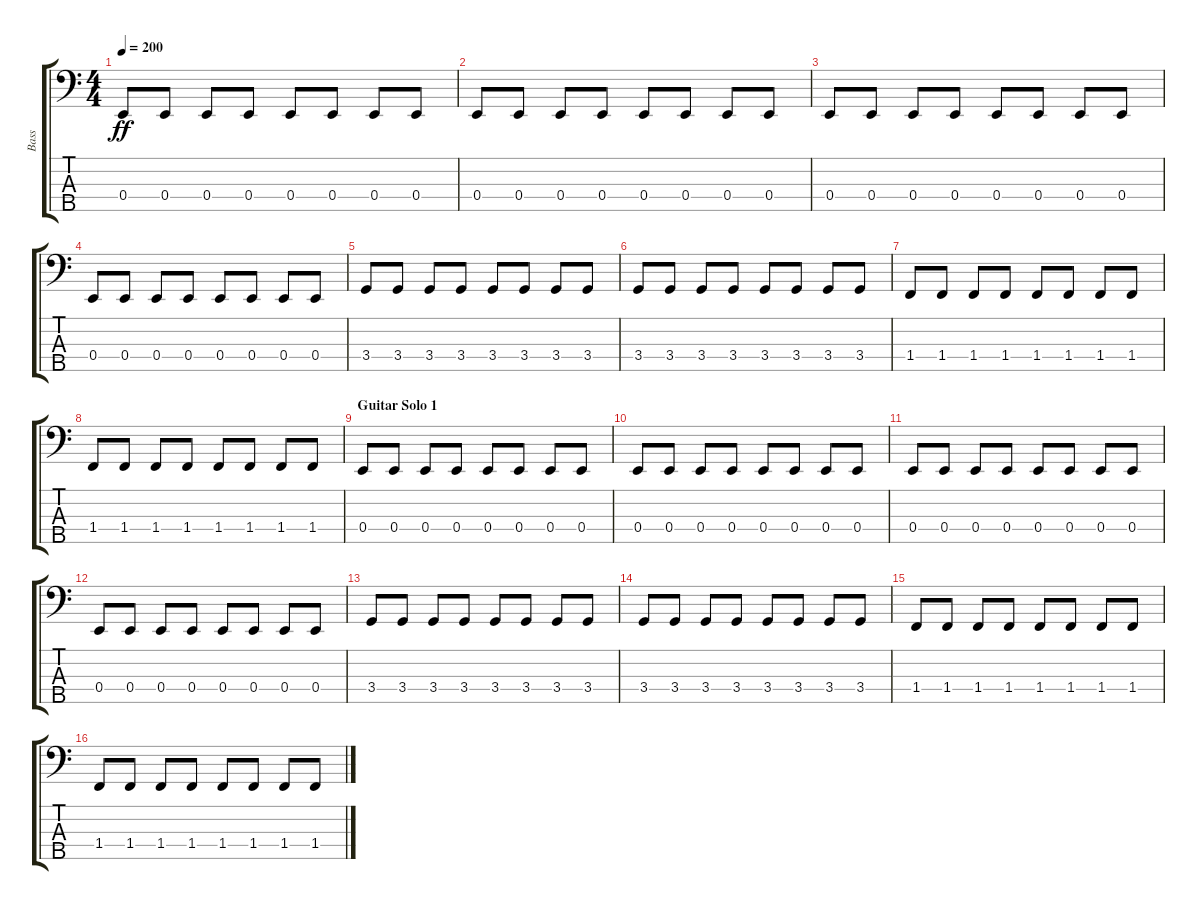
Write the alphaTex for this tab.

\track ("Bass" "Bass") {instrument electricbasspick}
\staff {score tabs}
\tuning (G2 D2 A1 E1 B0) {hide}
\ts (4 4)
\tempo 200
\clef f4
\ks c
0.4.8{dy ff} 0.4.8 0.4.8 0.4.8 0.4.8 0.4.8 0.4.8 0.4.8 |
0.4.8 0.4.8 0.4.8 0.4.8 0.4.8 0.4.8 0.4.8 0.4.8 |
0.4.8 0.4.8 0.4.8 0.4.8 0.4.8 0.4.8 0.4.8 0.4.8 |
0.4.8 0.4.8 0.4.8 0.4.8 0.4.8 0.4.8 0.4.8 0.4.8 |
3.4.8 3.4.8 3.4.8 3.4.8 3.4.8 3.4.8 3.4.8 3.4.8 |
3.4.8 3.4.8 3.4.8 3.4.8 3.4.8 3.4.8 3.4.8 3.4.8 |
1.4.8 1.4.8 1.4.8 1.4.8 1.4.8 1.4.8 1.4.8 1.4.8 |
1.4.8 1.4.8 1.4.8 1.4.8 1.4.8 1.4.8 1.4.8 1.4.8 |
\section ("" "Guitar Solo 1")
0.4.8 0.4.8 0.4.8 0.4.8 0.4.8 0.4.8 0.4.8 0.4.8 |
0.4.8 0.4.8 0.4.8 0.4.8 0.4.8 0.4.8 0.4.8 0.4.8 |
0.4.8 0.4.8 0.4.8 0.4.8 0.4.8 0.4.8 0.4.8 0.4.8 |
0.4.8 0.4.8 0.4.8 0.4.8 0.4.8 0.4.8 0.4.8 0.4.8 |
3.4.8 3.4.8 3.4.8 3.4.8 3.4.8 3.4.8 3.4.8 3.4.8 |
3.4.8 3.4.8 3.4.8 3.4.8 3.4.8 3.4.8 3.4.8 3.4.8 |
1.4.8 1.4.8 1.4.8 1.4.8 1.4.8 1.4.8 1.4.8 1.4.8 |
1.4.8 1.4.8 1.4.8 1.4.8 1.4.8 1.4.8 1.4.8 1.4.8
